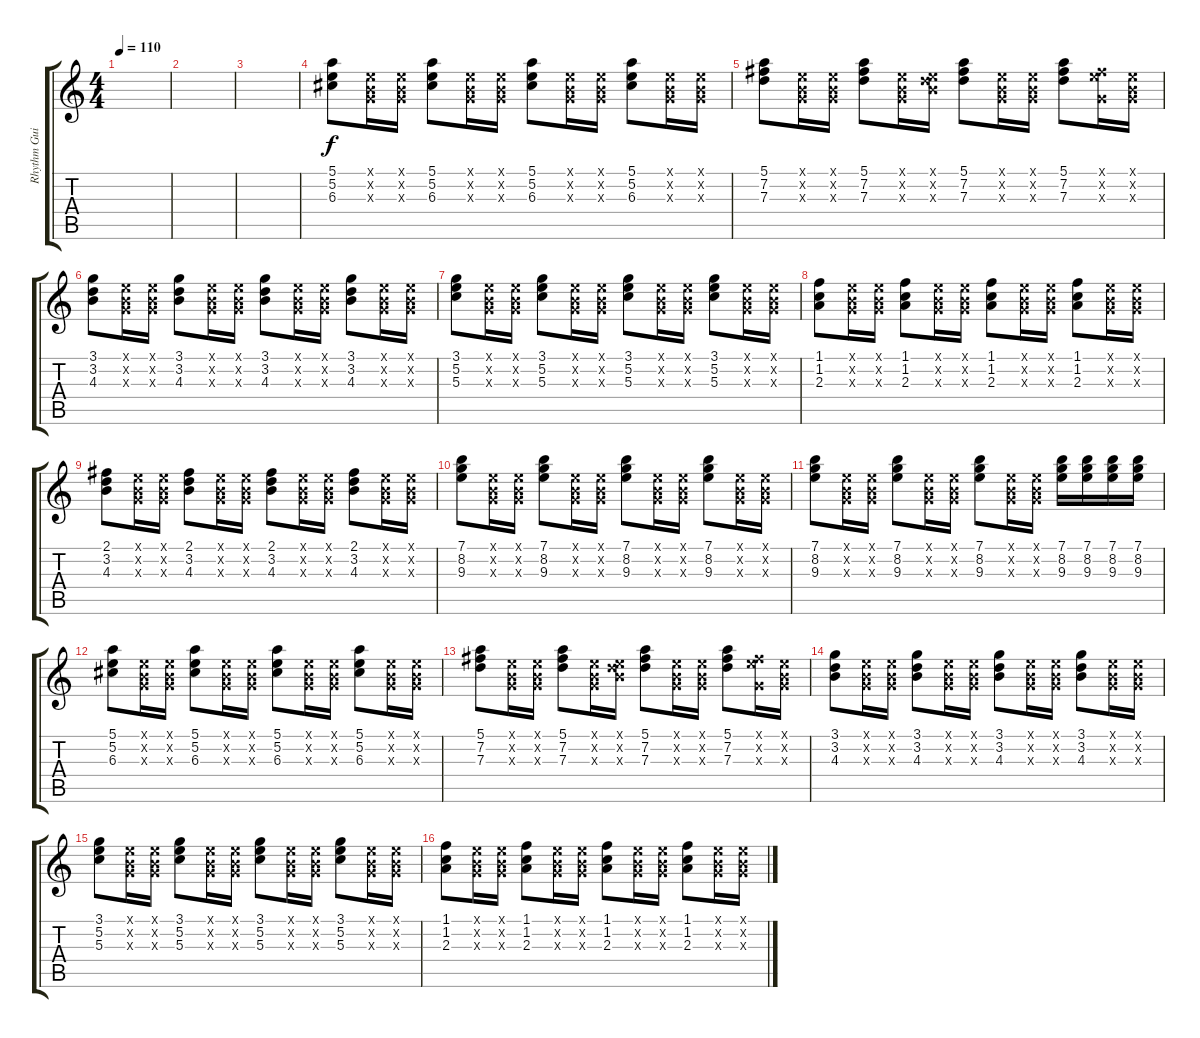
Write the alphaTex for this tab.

\track ("Rhythm Guitar Clean" "Rhythm Gui") {instrument electricguitarclean}
\staff {score tabs}
\tuning (E4 B3 G3 D3 A2 E2) {hide}
\ts (4 4)
\tempo 110
\clef g2
\ks c
|
|
|
(5.1 5.2 6.3).8 (0.1{x} 0.2{x} 0.3{x}).16 (0.1{x} 0.2{x} 0.3{x}).16 (5.1 5.2 6.3).8 (0.1{x} 0.2{x} 0.3{x}).16 (0.1{x} 0.2{x} 0.3{x}).16 (5.1 5.2 6.3).8 (0.1{x} 0.2{x} 0.3{x}).16 (0.1{x} 0.2{x} 0.3{x}).16 (5.1 5.2 6.3).8 (0.1{x} 0.2{x} 0.3{x}).16 (0.1{x} 0.2{x} 0.3{x}).16 |
(5.1 7.2 7.3).8 (0.1{x} 0.2{x} 0.3{x}).16 (0.1{x} 0.2{x} 0.3{x}).16 (5.1 7.2 7.3).8 (0.1{x} 0.2{x} 0.3{x}).16 (0.1{x} 0.2{x} 7.3{x}).16 (5.1 7.2 7.3).8 (0.1{x} 0.2{x} 0.3{x}).16 (0.1{x} 0.2{x} 0.3{x}).16 (5.1 7.2 7.3).8 (0.1{x} 7.2{x} 0.3{x}).16 (0.1{x} 0.2{x} 0.3{x}).16 |
(3.1 3.2 4.3).8 (0.1{x} 0.2{x} 0.3{x}).16 (0.1{x} 0.2{x} 0.3{x}).16 (3.1 3.2 4.3).8 (0.1{x} 0.2{x} 0.3{x}).16 (0.1{x} 0.2{x} 0.3{x}).16 (3.1 3.2 4.3).8 (0.1{x} 0.2{x} 0.3{x}).16 (0.1{x} 0.2{x} 0.3{x}).16 (3.1 3.2 4.3).8 (0.1{x} 0.2{x} 0.3{x}).16 (0.1{x} 0.2{x} 0.3{x}).16 |
(3.1 5.2 5.3).8 (0.1{x} 0.2{x} 0.3{x}).16 (0.1{x} 0.2{x} 0.3{x}).16 (3.1 5.2 5.3).8 (0.1{x} 0.2{x} 0.3{x}).16 (0.1{x} 0.2{x} 0.3{x}).16 (3.1 5.2 5.3).8 (0.1{x} 0.2{x} 0.3{x}).16 (0.1{x} 0.2{x} 0.3{x}).16 (3.1 5.2 5.3).8 (0.1{x} 0.2{x} 0.3{x}).16 (0.1{x} 0.2{x} 0.3{x}).16 |
(1.1 1.2 2.3).8 (0.1{x} 0.2{x} 0.3{x}).16 (0.1{x} 0.2{x} 0.3{x}).16 (1.1 1.2 2.3).8 (0.1{x} 0.2{x} 0.3{x}).16 (0.1{x} 0.2{x} 0.3{x}).16 (1.1 1.2 2.3).8 (0.1{x} 0.2{x} 0.3{x}).16 (0.1{x} 0.2{x} 0.3{x}).16 (1.1 1.2 2.3).8 (0.1{x} 0.2{x} 0.3{x}).16 (0.1{x} 0.2{x} 0.3{x}).16 |
(2.1 3.2 4.3).8 (0.1{x} 0.2{x} 0.3{x}).16 (0.1{x} 0.2{x} 0.3{x}).16 (2.1 3.2 4.3).8 (0.1{x} 0.2{x} 0.3{x}).16 (0.1{x} 0.2{x} 0.3{x}).16 (2.1 3.2 4.3).8 (0.1{x} 0.2{x} 0.3{x}).16 (0.1{x} 0.2{x} 0.3{x}).16 (2.1 3.2 4.3).8 (0.1{x} 0.2{x} 0.3{x}).16 (0.1{x} 0.2{x} 0.3{x}).16 |
(7.1 8.2 9.3).8 (0.1{x} 0.2{x} 0.3{x}).16 (0.1{x} 0.2{x} 0.3{x}).16 (7.1 8.2 9.3).8 (0.1{x} 0.2{x} 0.3{x}).16 (0.1{x} 0.2{x} 0.3{x}).16 (7.1 8.2 9.3).8 (0.1{x} 0.2{x} 0.3{x}).16 (0.1{x} 0.2{x} 0.3{x}).16 (7.1 8.2 9.3).8 (0.1{x} 0.2{x} 0.3{x}).16 (0.1{x} 0.2{x} 0.3{x}).16 |
(7.1 8.2 9.3).8 (0.1{x} 0.2{x} 0.3{x}).16 (0.1{x} 0.2{x} 0.3{x}).16 (7.1 8.2 9.3).8 (0.1{x} 0.2{x} 0.3{x}).16 (0.1{x} 0.2{x} 0.3{x}).16 (7.1 8.2 9.3).8 (0.1{x} 0.2{x} 0.3{x}).16 (0.1{x} 0.2{x} 0.3{x}).16 (7.1 8.2 9.3).16 (7.1 8.2 9.3).16 (7.1 8.2 9.3).16 (7.1 8.2 9.3).16 |
(5.1 5.2 6.3).8 (0.1{x} 0.2{x} 0.3{x}).16 (0.1{x} 0.2{x} 0.3{x}).16 (5.1 5.2 6.3).8 (0.1{x} 0.2{x} 0.3{x}).16 (0.1{x} 0.2{x} 0.3{x}).16 (5.1 5.2 6.3).8 (0.1{x} 0.2{x} 0.3{x}).16 (0.1{x} 0.2{x} 0.3{x}).16 (5.1 5.2 6.3).8 (0.1{x} 0.2{x} 0.3{x}).16 (0.1{x} 0.2{x} 0.3{x}).16 |
(5.1 7.2 7.3).8 (0.1{x} 0.2{x} 0.3{x}).16 (0.1{x} 0.2{x} 0.3{x}).16 (5.1 7.2 7.3).8 (0.1{x} 0.2{x} 0.3{x}).16 (0.1{x} 0.2{x} 7.3{x}).16 (5.1 7.2 7.3).8 (0.1{x} 0.2{x} 0.3{x}).16 (0.1{x} 0.2{x} 0.3{x}).16 (5.1 7.2 7.3).8 (0.1{x} 7.2{x} 0.3{x}).16 (0.1{x} 0.2{x} 0.3{x}).16 |
(3.1 3.2 4.3).8 (0.1{x} 0.2{x} 0.3{x}).16 (0.1{x} 0.2{x} 0.3{x}).16 (3.1 3.2 4.3).8 (0.1{x} 0.2{x} 0.3{x}).16 (0.1{x} 0.2{x} 0.3{x}).16 (3.1 3.2 4.3).8 (0.1{x} 0.2{x} 0.3{x}).16 (0.1{x} 0.2{x} 0.3{x}).16 (3.1 3.2 4.3).8 (0.1{x} 0.2{x} 0.3{x}).16 (0.1{x} 0.2{x} 0.3{x}).16 |
(3.1 5.2 5.3).8 (0.1{x} 0.2{x} 0.3{x}).16 (0.1{x} 0.2{x} 0.3{x}).16 (3.1 5.2 5.3).8 (0.1{x} 0.2{x} 0.3{x}).16 (0.1{x} 0.2{x} 0.3{x}).16 (3.1 5.2 5.3).8 (0.1{x} 0.2{x} 0.3{x}).16 (0.1{x} 0.2{x} 0.3{x}).16 (3.1 5.2 5.3).8 (0.1{x} 0.2{x} 0.3{x}).16 (0.1{x} 0.2{x} 0.3{x}).16 |
(1.1 1.2 2.3).8 (0.1{x} 0.2{x} 0.3{x}).16 (0.1{x} 0.2{x} 0.3{x}).16 (1.1 1.2 2.3).8 (0.1{x} 0.2{x} 0.3{x}).16 (0.1{x} 0.2{x} 0.3{x}).16 (1.1 1.2 2.3).8 (0.1{x} 0.2{x} 0.3{x}).16 (0.1{x} 0.2{x} 0.3{x}).16 (1.1 1.2 2.3).8 (0.1{x} 0.2{x} 0.3{x}).16 (0.1{x} 0.2{x} 0.3{x}).16
